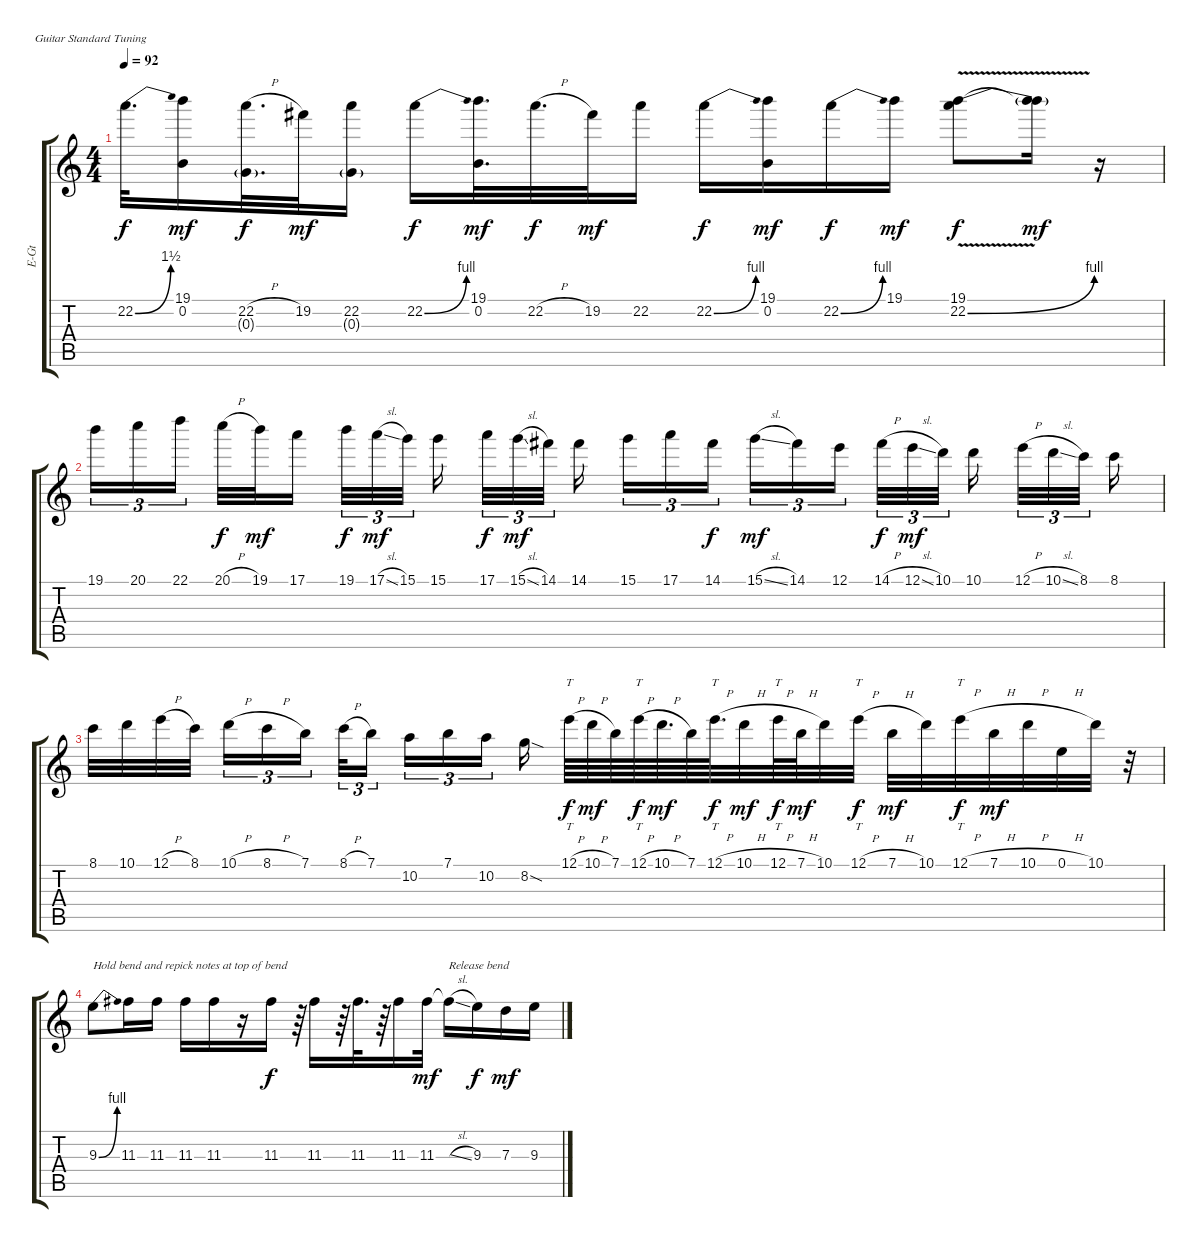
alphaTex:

\track ("Solo " "E-Gt") {instrument overdrivenguitar}
\staff {score tabs}
\tuning (E4 B3 G3 D3 A2 E2)
\ts (4 4)
\tempo 92
\clef g2
\ks c
22.2{be (bend 0 0 60 6)}.32{d dy f} (19.1 0.2).16{dy mf} (22.2{h} 0.3{g}).32{d dy f} 19.2.32{dy mf} (22.2 0.3{g}).16 22.2{be (bend 0 0 60 4)}.16{dy f} (19.1 0.2).32{d dy mf} 22.2{h}.32{d dy f} 19.2.32{dy mf} 22.2.16 22.2{be (bend 0 0 60 4)}.16{dy f} (19.1 0.2).16{dy mf} 22.2{be (bend 0 0 60 4)}.16{dy f} 19.1.16{dy mf} (19.1 22.2{be (bend 0 0 17.4 4) v}).8{dy f} (19.1{t} 22.2{t}).16{dy mf} r.16 |
19.1.16{tu (3 2)} 20.1.16{tu (3 2)} 22.1.16{tu (3 2)} 20.1{h}.32{dy f} 19.1.32{dy mf} 17.1.16 19.1.32{tu (3 2) dy f} 17.1{sl}.32{tu (3 2) dy mf} 15.1.32{tu (3 2)} 15.1.16 17.1.32{tu (3 2) dy f} 15.1{sl}.32{tu (3 2) dy mf} 14.1.32{tu (3 2)} 14.1.16 15.1.16{tu (3 2)} 17.1.16{tu (3 2)} 14.1.16{tu (3 2) dy f} 15.1{sl}.16{tu (3 2) dy mf} 14.1.16{tu (3 2)} 12.1.16{tu (3 2)} 14.1{h}.32{tu (3 2) dy f} 12.1{sl}.32{tu (3 2) dy mf} 10.1.32{tu (3 2)} 10.1.16 12.1{h}.32{tu (3 2)} 10.1{sl}.32{tu (3 2)} 8.1.32{tu (3 2)} 8.1.16 |
8.1.32 10.1.32 12.1{h}.32 8.1.32 10.1{h}.16{tu (3 2)} 8.1{h}.16{tu (3 2)} 7.1.16{tu (3 2)} 8.1{h}.32{tu (3 2)} 7.1.16{tu (3 2)} 10.2.16{tu (3 2)} 7.1.16{tu (3 2)} 10.2.16{tu (3 2)} 8.2{sod}.16 12.1{h}.64{tt dy f} 10.1{h}.64{dy mf} 7.1.64 12.1{h}.64{tt dy f} 10.1{h}.64{d dy mf} 7.1.64 12.1{h}.64{tt d dy f} 10.1{h}.32{dy mf} 12.1{h}.64{tt dy f} 7.1{h}.64{dy mf} 10.1.32 12.1{h}.32{tt dy f} 7.1{h}.32{dy mf} 10.1.32 12.1{h}.32{tt dy f} 7.1{h}.32{dy mf} 10.1{h}.32 0.1{h}.32 10.1.32 r.32 |
9.3{be (bend 0 0 38.4 4)}.8{txt "Hold bend and repick notes at top of bend"} 11.3.16 11.3.16 11.3.16 11.3.16 r.16 11.3.16{dy f} r.64 11.3.16 r.64 11.3.32{d} r.64 11.3.16 11.3.32{dy mf} 11.3{sl t}.16{txt "Release bend"} 9.3.16{dy f} 7.3.16{dy mf} 9.3.16
